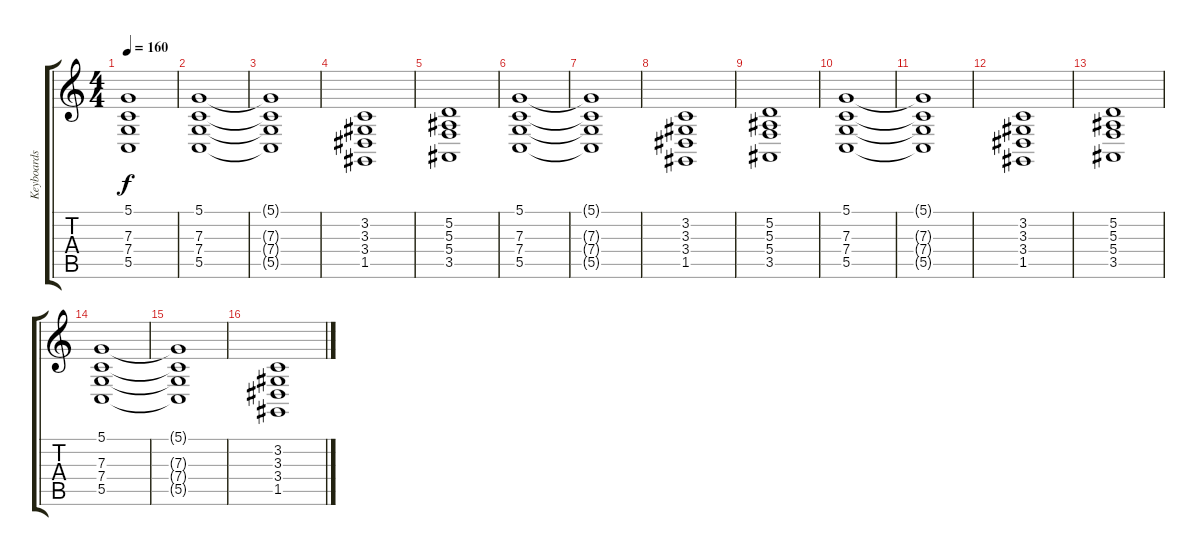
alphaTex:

\track ("Keyboards" "Keyboards") {instrument stringensemble1}
\staff {score tabs}
\tuning (D4 A3 F3 C3 G2 C2) {hide}
\ts (4 4)
\tempo 160
\clef g2
\ks c
(5.1{t} 7.3{t} 7.4{t} 5.5{t}).1{dy f} |
(5.1 7.3 7.4 5.5).1 |
(5.1{t} 7.3{t} 7.4{t} 5.5{t}).1 |
(3.2 3.3 3.4 1.5).1 |
(5.2 5.3 5.4 3.5).1 |
(5.1 7.3 7.4 5.5).1 |
(5.1{t} 7.3{t} 7.4{t} 5.5{t}).1 |
(3.2 3.3 3.4 1.5).1 |
(5.2 5.3 5.4 3.5).1 |
(5.1 7.3 7.4 5.5).1 |
(5.1{t} 7.3{t} 7.4{t} 5.5{t}).1 |
(3.2 3.3 3.4 1.5).1 |
(5.2 5.3 5.4 3.5).1 |
(5.1 7.3 7.4 5.5).1 |
(5.1{t} 7.3{t} 7.4{t} 5.5{t}).1 |
(3.2 3.3 3.4 1.5).1
